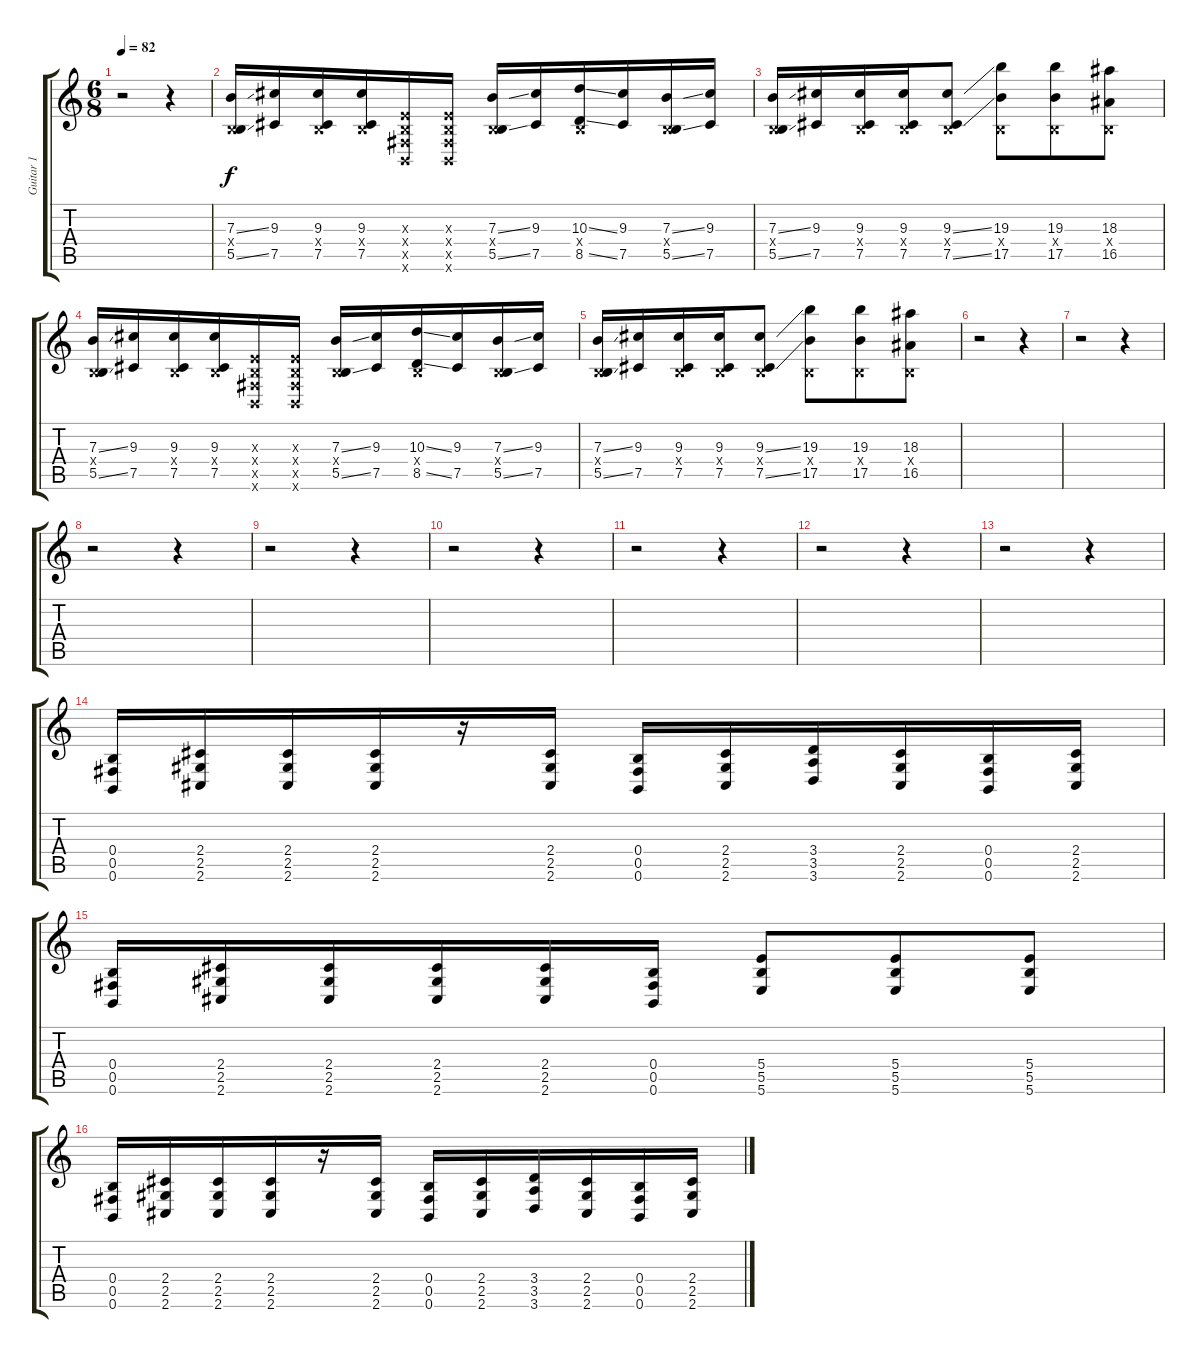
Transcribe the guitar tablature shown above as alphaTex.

\track ("Guitar 1" "Guitar 1") {instrument overdrivenguitar}
\staff {score tabs}
\tuning (Db4 Ab3 E3 B2 Gb2 B1) {hide}
\ts (6 8)
\tempo 82
\clef g2
\ks c
r.2{dy f instrument overdrivenguitar} r.4 |
(7.3{ss} 0.4{x} 5.5{ss}).16 (9.3 7.5).16 (9.3 0.4{x} 7.5).16 (9.3 0.4{x} 7.5).16 (0.3{x} 0.4{x} 0.5{x} 0.6{x}).16 (0.3{x} 0.4{x} 0.5{x} 0.6{x}).16 (7.3{ss} 0.4{x} 5.5{ss}).16 (9.3 7.5).16 (10.3{ss} 0.4{x} 8.5{ss}).16 (9.3 7.5).16 (7.3{ss} 0.4{x} 5.5{ss}).16 (9.3 7.5).16 |
(7.3{ss} 0.4{x} 5.5{ss}).16 (9.3 7.5).16 (9.3 0.4{x} 7.5).16 (9.3 0.4{x} 7.5).16 (9.3{ss} 0.4{x} 7.5{ss}).8 (19.3 0.4{x} 17.5).8 (19.3 0.4{x} 17.5).8 (18.3 0.4{x} 16.5).8 |
(7.3{ss} 0.4{x} 5.5{ss}).16 (9.3 7.5).16 (9.3 0.4{x} 7.5).16 (9.3 0.4{x} 7.5).16 (0.3{x} 0.4{x} 0.5{x} 0.6{x}).16 (0.3{x} 0.4{x} 0.5{x} 0.6{x}).16 (7.3{ss} 0.4{x} 5.5{ss}).16 (9.3 7.5).16 (10.3{ss} 0.4{x} 8.5{ss}).16 (9.3 7.5).16 (7.3{ss} 0.4{x} 5.5{ss}).16 (9.3 7.5).16 |
(7.3{ss} 0.4{x} 5.5{ss}).16 (9.3 7.5).16 (9.3 0.4{x} 7.5).16 (9.3 0.4{x} 7.5).16 (9.3{ss} 0.4{x} 7.5{ss}).8 (19.3 0.4{x} 17.5).8 (19.3 0.4{x} 17.5).8 (18.3 0.4{x} 16.5).8 |
r.2 r.4 |
r.2 r.4 |
r.2 r.4 |
r.2 r.4 |
r.2 r.4 |
r.2 r.4 |
r.2 r.4 |
r.2 r.4 |
(0.4 0.5 0.6).16 (2.4 2.5 2.6).16 (2.4 2.5 2.6).16 (2.4 2.5 2.6).16 r.16 (2.4 2.5 2.6).16 (0.4 0.5 0.6).16 (2.4 2.5 2.6).16 (3.4 3.5 3.6).16 (2.4 2.5 2.6).16 (0.4 0.5 0.6).16 (2.4 2.5 2.6).16 |
(0.4 0.5 0.6).16 (2.4 2.5 2.6).16 (2.4 2.5 2.6).16 (2.4 2.5 2.6).16 (2.4 2.5 2.6).16 (0.4 0.5 0.6).16 (5.4 5.5 5.6).8 (5.4 5.5 5.6).8 (5.4 5.5 5.6).8 |
(0.4 0.5 0.6).16 (2.4 2.5 2.6).16 (2.4 2.5 2.6).16 (2.4 2.5 2.6).16 r.16 (2.4 2.5 2.6).16 (0.4 0.5 0.6).16 (2.4 2.5 2.6).16 (3.4 3.5 3.6).16 (2.4 2.5 2.6).16 (0.4 0.5 0.6).16 (2.4 2.5 2.6).16
